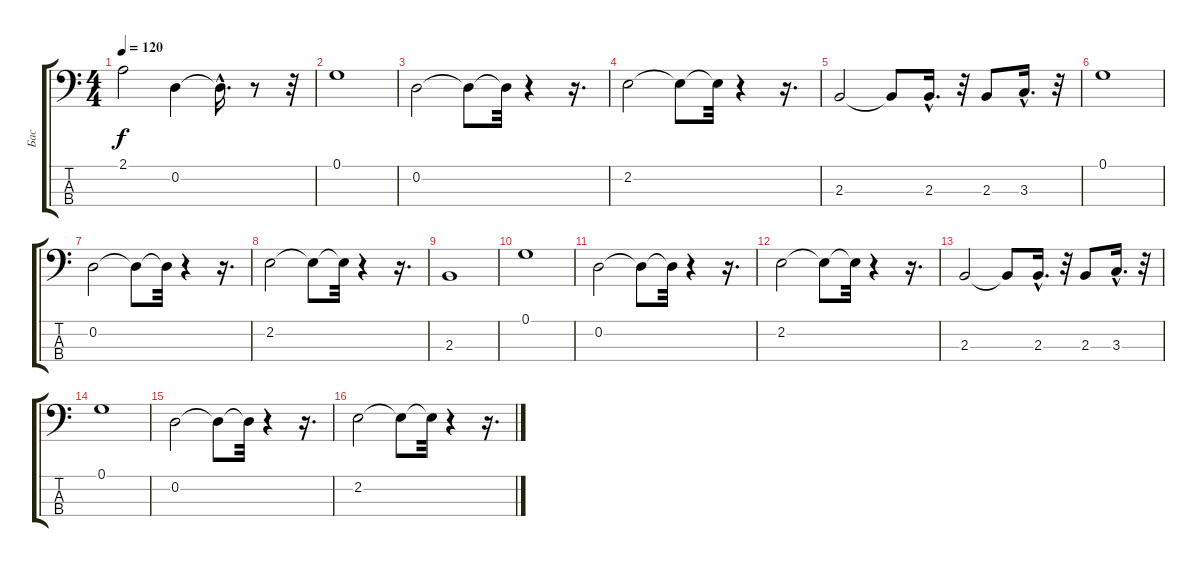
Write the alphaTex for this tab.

\track ("Бас" "Бас") {instrument fretlessbass}
\staff {score tabs}
\tuning (G2 D2 A1 E1) {hide}
\ts (4 4)
\tempo 120
\clef f4
\ks c
2.1.2{dy f} 0.2.4 0.2{hac t}.16{d} r.8 r.32 |
0.1.1 |
0.2.2 0.2{t}.8 0.2{t}.32 r.4 r.16{d} |
2.2.2 2.2{t}.8 2.2{t}.32 r.4 r.16{d} |
2.3.2 2.3{t}.8 2.3{hac}.16{d} r.32 2.3.8 3.3{hac}.16{d} r.32 |
0.1.1 |
0.2.2 0.2{t}.8 0.2{t}.32 r.4 r.16{d} |
2.2.2 2.2{t}.8 2.2{t}.32 r.4 r.16{d} |
2.3.1 |
0.1.1 |
0.2.2 0.2{t}.8 0.2{t}.32 r.4 r.16{d} |
2.2.2 2.2{t}.8 2.2{t}.32 r.4 r.16{d} |
2.3.2 2.3{t}.8 2.3{hac}.16{d} r.32 2.3.8 3.3{hac}.16{d} r.32 |
0.1.1 |
0.2.2 0.2{t}.8 0.2{t}.32 r.4 r.16{d} |
2.2.2 2.2{t}.8 2.2{t}.32 r.4 r.16{d}
